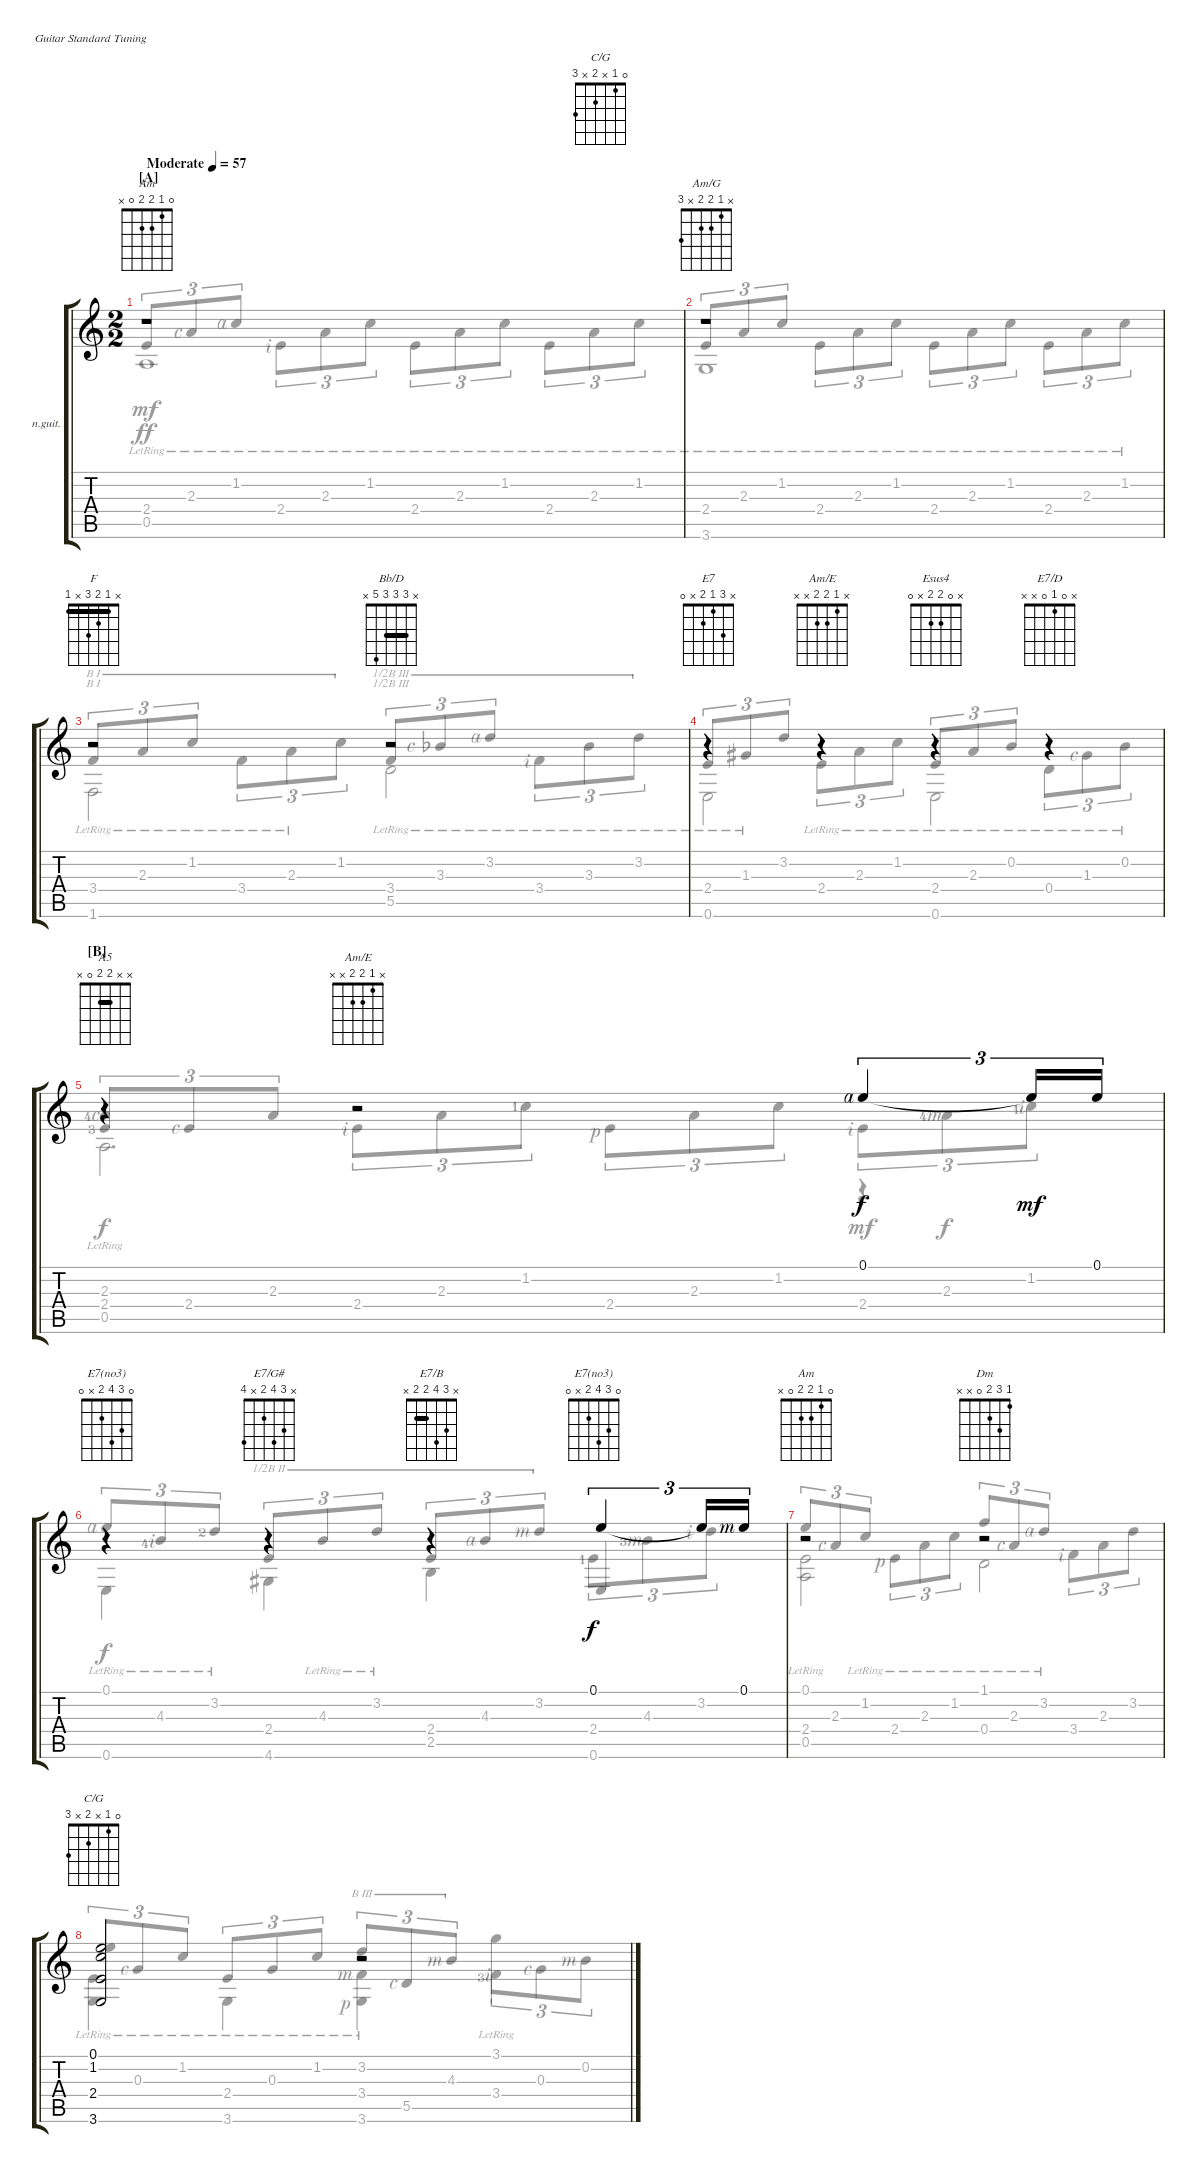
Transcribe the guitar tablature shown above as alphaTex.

\bracketExtendMode groupsimilarinstruments
\firstSystemTrackNameOrientation horizontal
\otherSystemsTrackNameOrientation horizontal
\extendBarLines
\chordDiagramsInScore
\track ("Track 1" "n.guit.") {instrument acousticguitarnylon}
\staff {score tabs}
\tuning (E4 B3 G3 D3 A2 E2)
\chord ("Am" x 1 2 2 0 x) {showdiagram false}
\chord ("Am/G" x 1 2 2 x 3) {showdiagram false}
\chord ("F" x 1 2 3 x 1) {showdiagram false showfingering false barre 1}
\chord ("Bb/D" x 3 3 3 5 x) {showdiagram false showfingering false barre (3 3)}
\chord ("E7" x 3 1 2 x 0) {showdiagram false showfingering false}
\chord ("Am/E" x 1 2 2 x x) {showdiagram false showfingering false}
\chord ("Esus4" x 0 2 2 x 0) {showdiagram false showfingering false}
\chord ("E7/D" x 0 1 0 x x) {showdiagram false showfingering false}
\chord ("A5" x x 2 2 0 x) {showdiagram false showfingering false barre 2}
\chord ("E7(no3)" 0 3 4 x x 0) {showdiagram false showfingering false}
\chord ("E7/G#" x 3 4 2 x 4) {showdiagram false showfingering false}
\chord ("E7/B" x 3 4 2 2 x) {showdiagram false showfingering false barre 2}
\chord ("E7(no3)" 0 3 4 2 x 0) {showdiagram false showfingering false}
\chord ("Am" 0 1 2 2 0 x) {showdiagram false showfingering false}
\chord ("Dm" 1 3 2 0 x x) {showdiagram false showfingering false}
\chord ("C/G" 0 1 x 2 x 3)
\voice
\ts (2 2)
\beaming (8 4 4)
\section ("A" "")
\scale
1.06052
\tempo (57 "Moderate")
\accidentals auto
\clef g2
\ottava regular
\simile none
\ks c
r.1{ch "Am" dy f instrument acousticguitarnylon beam Up} |
\scale
0.889703 r.1{ch "Am/G" beam Up} |
\scale
1.01014 r.2{ch "F" beam Up} r.2{ch "Bb/D" beam Up} |
\scale
0.972445 r.4{ch "E7" beam Up} r.4{ch "Am/E" beam Up} r.4{ch "Esus4" beam Up} r.4{ch "E7/D" beam Up} |
\section ("B" "")
\scale
1.01741 r.4{ch "A5" beam Up} r.2{ch "Am/E" beam Up beam merge} 0.1{rf 4}.4{tu (3 2) beam Up} 0.1{t}.16{tu (3 2) dy mf beam Up} 0.1.16{tu (3 2) beam Up} |
\scale
1.17063 r.4{ch "E7(no3)" beam Up} r.4{ch "E7/G#" beam Up} r.4{ch "E7/B" beam Up} 0.1.4{tu (3 2) ch "E7(no3)" dy f beam Up} 0.1{t}.16{tu (3 2) beam Up} 0.1{rf 3}.16{tu (3 2) beam Up} |
r.2{ch "Am" beam Up} r.2{ch "Dm" beam Up} |
(3.6 2.4 1.2 0.1).2{ch "C/G" beam Up} r.2{beam Up}
\voice
\clef g2
\ottava regular
\simile none
\ks c
2.4{lr}.8{tu (3 2) dy mf beam Up} 2.3{lr rf 5}.8{tu (3 2) beam Up} 1.2{lr rf 4}.8{tu (3 2) beam Up} 2.4{lr rf 2}.8{tu (3 2) beam Down} 2.3{lr}.8{tu (3 2) beam Down} 1.2{lr}.8{tu (3 2) beam Down} 2.4{lr}.8{tu (3 2) beam Down} 2.3{lr}.8{tu (3 2) beam Down} 1.2{lr}.8{tu (3 2) beam Down} 2.4{lr}.8{tu (3 2) beam Down} 2.3{lr}.8{tu (3 2) beam Down} 1.2{lr}.8{tu (3 2) beam Down} |
2.4{lr}.8{tu (3 2) beam Up} 2.3{lr}.8{tu (3 2) beam Up} 1.2{lr}.8{tu (3 2) beam Up} 2.4{lr}.8{tu (3 2) beam Down} 2.3{lr}.8{tu (3 2) beam Down} 1.2{lr}.8{tu (3 2) beam Down} 2.4{lr}.8{tu (3 2) beam Down} 2.3{lr}.8{tu (3 2) beam Down} 1.2{lr}.8{tu (3 2) beam Down} 2.4{lr}.8{tu (3 2) beam Down} 2.3{lr}.8{tu (3 2) beam Down} 1.2{lr}.8{tu (3 2) beam Down} |
3.4{lr}.8{tu (3 2) barre (1 full) beam Up} 2.3{lr}.8{tu (3 2) barre (1 full) beam Up} 1.2{lr}.8{tu (3 2) barre (1 full) beam Up} 3.4{lr}.8{tu (3 2) barre (1 full) beam Down} 2.3{lr}.8{tu (3 2) barre (1 full) beam Down} 1.2.8{tu (3 2) barre (1 full) beam Down} 3.4{lr}.8{tu (3 2) barre (3 half) beam Up} 3.3{lr rf 5 acc b}.8{tu (3 2) barre (3 half) beam Up} 3.2{lr rf 4}.8{tu (3 2) barre (3 half) beam Up} 3.4{lr rf 2}.8{tu (3 2) barre (3 half) beam Down} 3.3{lr acc b}.8{tu (3 2) barre (3 half) beam Down} 3.2{lr}.8{tu (3 2) barre (3 half) beam Down} |
2.4{lr}.8{tu (3 2) beam Up} 1.3{lr acc #}.8{tu (3 2) beam Up} 3.2.8{tu (3 2) beam Up} 2.4{lr}.8{tu (3 2) beam Down} 2.3{lr}.8{tu (3 2) beam Down} 1.2{lr}.8{tu (3 2) beam Down} 2.4{lr}.8{tu (3 2) beam Up} 2.3{lr}.8{tu (3 2) beam Up} 0.2{lr}.8{tu (3 2) beam Up} 0.4{lr}.8{tu (3 2) beam Down} 1.3{lr rf 5 acc #}.8{tu (3 2) beam Down} 0.2{lr}.8{tu (3 2) beam Down} |
(2.4{lr lf 4} 2.3{lf 5 rf 5}).8{tu (3 2) dy f beam Up} 2.4{rf 5}.8{tu (3 2) beam Up} 2.3.8{tu (3 2) beam Up} 2.4{rf 2}.8{tu (3 2) beam Down} 2.3.8{tu (3 2) beam Down} 1.2{lf 2}.8{tu (3 2) beam Down} 2.4{rf 1}.8{tu (3 2) beam Down} 2.3.8{tu (3 2) beam Down} 1.2.8{tu (3 2) beam Down} 2.4{rf 2}.8{tu (3 2) dy mf beam Down} 2.3{lf 5 rf 3}.8{tu (3 2) dy f beam Down} 1.2{lf 2 rf 2}.8{tu (3 2) beam Down} |
0.1{lr rf 4}.8{tu (3 2) beam Up} 4.3{lr lf 5 rf 2}.8{tu (3 2) beam Up} 3.2{lr lf 3}.8{tu (3 2) beam Up} 2.4.8{tu (3 2) barre (2 half) beam Up} 4.3{lr}.8{tu (3 2) barre (2 half) beam Up} 3.2{lr}.8{tu (3 2) barre (2 half) beam Up} 2.4.8{tu (3 2) barre (2 half) beam Up} 4.3{rf 4}.8{tu (3 2) barre (2 half) beam Up} 3.2{rf 3}.8{tu (3 2) barre (2 half) beam Up} 2.4{lf 2}.8{tu (3 2) beam Down} 4.3{lf 4 rf 3}.8{tu (3 2) beam Down} 3.2{rf 2}.8{tu (3 2) beam Down} |
0.1{lr}.8{tu (3 2) beam Up} 2.3{rf 5}.8{tu (3 2) beam Up} 1.2{lr}.8{tu (3 2) beam Up} 2.4{lr rf 1}.8{tu (3 2) beam Down} 2.3{lr}.8{tu (3 2) beam Down} 1.2{lr}.8{tu (3 2) beam Down} 1.1{lr}.8{tu (3 2) beam Up} 2.3{lr rf 5}.8{tu (3 2) beam Up} 3.2{lr rf 4}.8{tu (3 2) beam Up} 3.4{rf 2}.8{tu (3 2) beam Down} 2.3.8{tu (3 2) beam Down} 3.2.8{tu (3 2) beam Down} |
0.1{lr}.8{tu (3 2) beam Up} 0.3{lr rf 5}.8{tu (3 2) beam Up} 1.2{lr}.8{tu (3 2) beam Up} 2.4{lr}.8{tu (3 2) beam Up} 0.3{lr}.8{tu (3 2) beam Up} 1.2{lr}.8{tu (3 2) beam Up} 3.2{lr}.8{tu (3 2) barre (3 full) beam Up} 5.5{rf 5}.8{tu (3 2) barre (3 full) beam Up} 4.3{rf 3}.8{tu (3 2) barre (3 full) beam Up} 3.1{lr}.8{tu (3 2) beam Down} 0.3{rf 5}.8{tu (3 2) beam Down} 0.2{rf 3}.8{tu (3 2) beam Down}
\voice
\clef g2
\ottava regular
\simile none
\ks c
0.5.1{dy ff beam Down} |
3.6.1{beam Down} |
1.6.2{barre (1 full) beam Down} 5.5.2{barre (3 half) beam Down} |
0.6.2{beam Down} 0.6.2{beam Down} |
0.5.2{d beam Down} r.4{beam Down} |
0.6.4{dy f beam Down} 4.6{acc #}.4{beam Down} 2.5.4{beam Down} 0.6.4{beam Up} |
(0.5 2.4).2{beam Down} 0.4.2{beam Down} |
(3.6 2.4).4{beam Down} 3.6.4{beam Down} (3.6{rf 1} 3.4{rf 3}).4{beam Down} 3.4{lf 4 rf 2}.4{beam Down}
